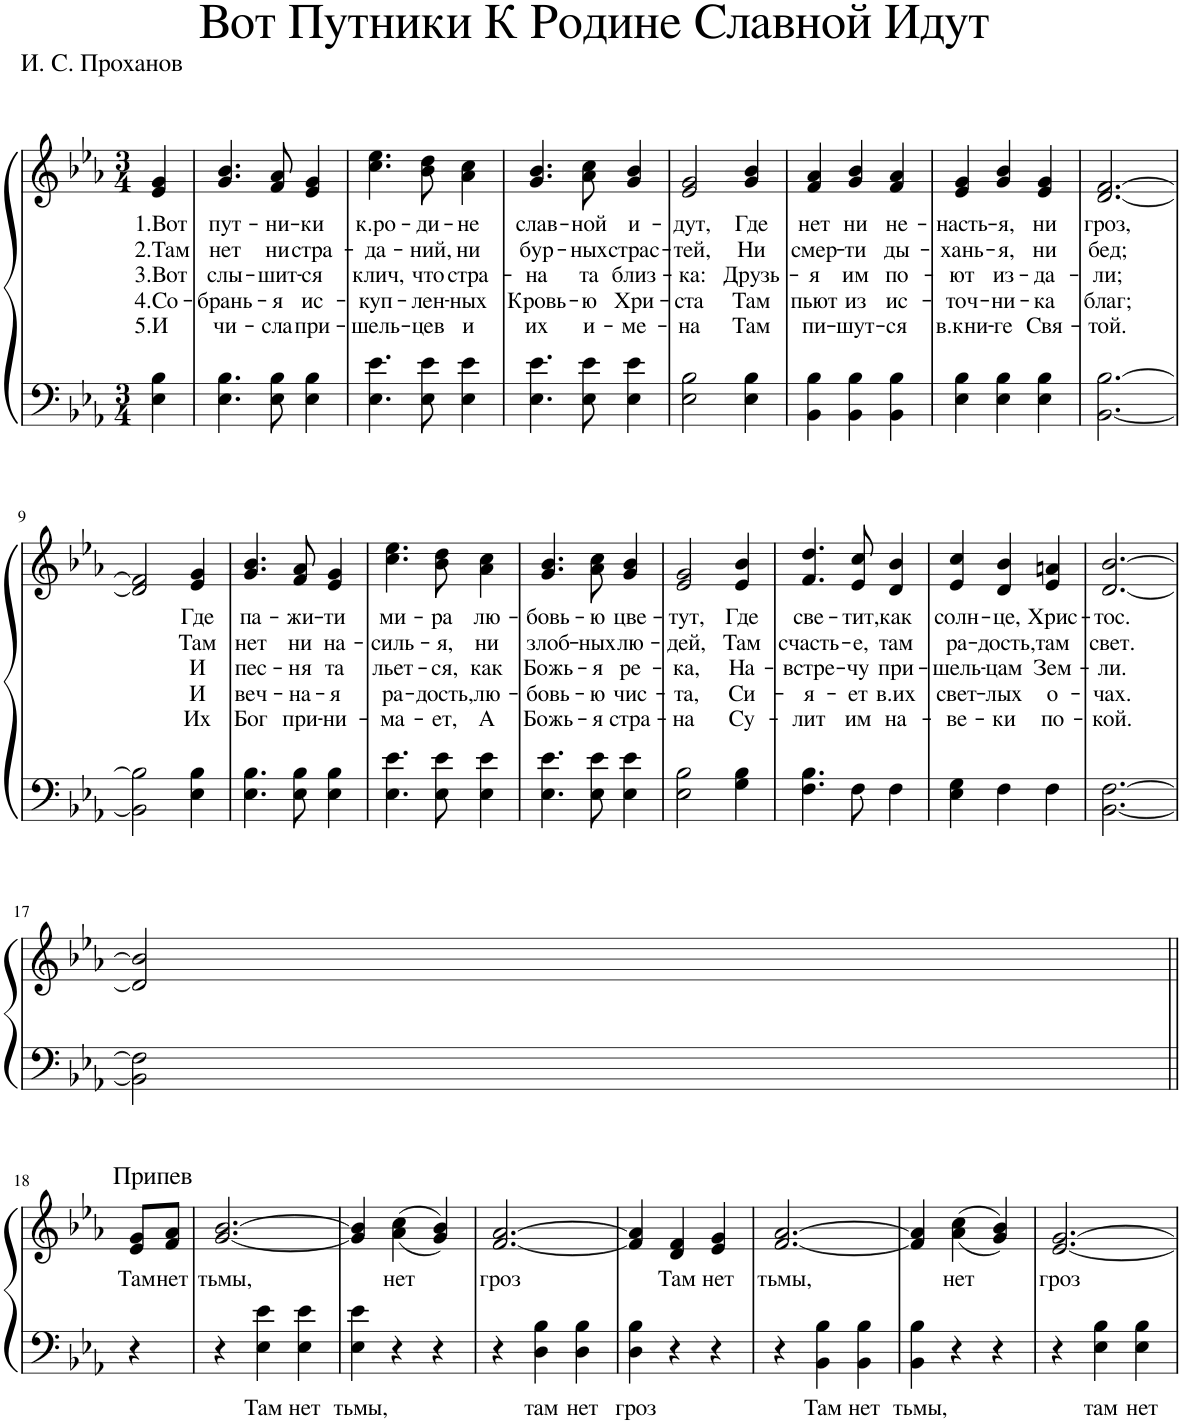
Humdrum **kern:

**kern	**text	**kern	**text	**text	**text	**text	**text
*part1	*part1	*part1	*part1	*part1	*part1	*part1	*part1
*staff2	*staff2	*staff1	*staff1	*staff1	*staff1	*staff1	*staff1
*I"Piano	*	*	*	*	*	*	*
*I'Pno.	*	*	*	*	*	*	*
*clefF4	*	*clefG2	*	*	*	*	*
*k[b-e-a-]	*	*k[b-e-a-]	*	*	*	*	*
*M3/4	*	*M3/4	*	*	*	*	*
=1	=1	=1	=1	=1	=1	=1	=1
!	!	!	!LO:LY:b	!LO:LY:b	!LO:LY:b	!LO:LY:b	!LO:LY:b
4E-\ 4B-\	.	4e-/ 4g/	1.Вот	2.Там	3.Вот	4.Со-	5.И
=2	=2	=2	=2	=2	=2	=2	=2
!	!	!	!LO:LY:b	!LO:LY:b	!LO:LY:b	!LO:LY:b	!LO:LY:b
4.E-\ 4.B-\	.	4.g/ 4.b-/	пут-	нет	слы-	-брань-	чи-
!	!	!	!LO:LY:b	!LO:LY:b	!LO:LY:b	!LO:LY:b	!LO:LY:b
8E-\ 8B-\	.	8f/ 8a-/	-ни-	ни	-шит-	-я	-сла
!	!	!	!LO:LY:b	!LO:LY:b	!LO:LY:b	!LO:LY:b	!LO:LY:b
4E-\ 4B-\	.	4e-/ 4g/	-ки	стра-	-ся	ис-	при-
=3	=3	=3	=3	=3	=3	=3	=3
!	!	!	!LO:LY:b	!LO:LY:b	!LO:LY:b	!LO:LY:b	!LO:LY:b
4.E-\ 4.e-\	.	4.cc\ 4.ee-\	к.ро-	-да-	клич,	-куп-	-шель-
!	!	!	!LO:LY:b	!LO:LY:b	!LO:LY:b	!LO:LY:b	!LO:LY:b
8E-\ 8e-\	.	8b-\ 8dd\	-ди-	-ний,	что	-лен-	-цев
!	!	!	!LO:LY:b	!LO:LY:b	!LO:LY:b	!LO:LY:b	!LO:LY:b
4E-\ 4e-\	.	4a-\ 4cc\	-не	ни	стра-	-ных	и
=4	=4	=4	=4	=4	=4	=4	=4
!	!	!	!LO:LY:b	!LO:LY:b	!LO:LY:b	!LO:LY:b	!LO:LY:b
4.E-\ 4.e-\	.	4.g/ 4.b-/	слав-	бур-	-на	Кровь-	их
!	!	!	!LO:LY:b	!LO:LY:b	!LO:LY:b	!LO:LY:b	!LO:LY:b
8E-\ 8e-\	.	8a-\ 8cc\	-ной	-ных	та	-ю	и-
!	!	!	!LO:LY:b	!LO:LY:b	!LO:LY:b	!LO:LY:b	!LO:LY:b
4E-\ 4e-\	.	4g/ 4b-/	и-	страс-	близ-	Хри-	-ме-
=5	=5	=5	=5	=5	=5	=5	=5
!	!	!	!LO:LY:b	!LO:LY:b	!LO:LY:b	!LO:LY:b	!LO:LY:b
2E-\ 2B-\	.	2e-/ 2g/	-дут,	-тей,	-ка:	-ста	-на
!	!	!	!LO:LY:b	!LO:LY:b	!LO:LY:b	!LO:LY:b	!LO:LY:b
4E-\ 4B-\	.	4g/ 4b-/	Где	Ни	Друзь-	Там	Там
=6	=6	=6	=6	=6	=6	=6	=6
!	!	!	!LO:LY:b	!LO:LY:b	!LO:LY:b	!LO:LY:b	!LO:LY:b
4BB-\ 4B-\	.	4f/ 4a-/	нет	смер-	-я	пьют	пи-
!	!	!	!LO:LY:b	!LO:LY:b	!LO:LY:b	!LO:LY:b	!LO:LY:b
4BB-\ 4B-\	.	4g/ 4b-/	ни	-ти	им	из	-шут-
!	!	!	!LO:LY:b	!LO:LY:b	!LO:LY:b	!LO:LY:b	!LO:LY:b
4BB-\ 4B-\	.	4f/ 4a-/	не-	ды-	по-	ис-	-ся
=7	=7	=7	=7	=7	=7	=7	=7
!	!	!	!LO:LY:b	!LO:LY:b	!LO:LY:b	!LO:LY:b	!LO:LY:b
4E-\ 4B-\	.	4e-/ 4g/	-насть-	-хань-	-ют	-точ-	в.кни-
!	!	!	!LO:LY:b	!LO:LY:b	!LO:LY:b	!LO:LY:b	!LO:LY:b
4E-\ 4B-\	.	4g/ 4b-/	-я,	-я,	из-	-ни-	-ге
!	!	!	!LO:LY:b	!LO:LY:b	!LO:LY:b	!LO:LY:b	!LO:LY:b
4E-\ 4B-\	.	4e-/ 4g/	ни	ни	-да-	-ка	Свя-
=8	=8	=8	=8	=8	=8	=8	=8
!	!	!	!LO:LY:b	!LO:LY:b	!LO:LY:b	!LO:LY:b	!LO:LY:b
[2.BB-\ [2.B-\	.	[2.d/ [2.f/	гроз,	бед;	-ли;	благ;	-той.
!!LO:LB:g=z
=9	=9	=9	=9	=9	=9	=9	=9
2BB-\] 2B-\]	.	2d/] 2f/]	.	.	.	.	.
!	!	!	!LO:LY:b	!LO:LY:b	!LO:LY:b	!LO:LY:b	!LO:LY:b
4E-\ 4B-\	.	4e-/ 4g/	Где	Там	И	И	Их
=10	=10	=10	=10	=10	=10	=10	=10
!	!	!	!LO:LY:b	!LO:LY:b	!LO:LY:b	!LO:LY:b	!LO:LY:b
4.E-\ 4.B-\	.	4.g/ 4.b-/	па-	нет	пес-	веч-	Бог
!	!	!	!LO:LY:b	!LO:LY:b	!LO:LY:b	!LO:LY:b	!LO:LY:b
8E-\ 8B-\	.	8f/ 8a-/	-жи-	ни	-ня	-на-	при-
!	!	!	!LO:LY:b	!LO:LY:b	!LO:LY:b	!LO:LY:b	!LO:LY:b
4E-\ 4B-\	.	4e-/ 4g/	-ти	на-	та	-я	-ни-
=11	=11	=11	=11	=11	=11	=11	=11
!	!	!	!LO:LY:b	!LO:LY:b	!LO:LY:b	!LO:LY:b	!LO:LY:b
4.E-\ 4.e-\	.	4.cc\ 4.ee-\	ми-	-силь-	льет-	ра-	-ма-
!	!	!	!LO:LY:b	!LO:LY:b	!LO:LY:b	!LO:LY:b	!LO:LY:b
8E-\ 8e-\	.	8b-\ 8dd\	-ра	-я,	-ся,	-дость,	-ет,
!	!	!	!LO:LY:b	!LO:LY:b	!LO:LY:b	!LO:LY:b	!LO:LY:b
4E-\ 4e-\	.	4a-\ 4cc\	лю-	ни	как	лю-	А
=12	=12	=12	=12	=12	=12	=12	=12
!	!	!	!LO:LY:b	!LO:LY:b	!LO:LY:b	!LO:LY:b	!LO:LY:b
4.E-\ 4.e-\	.	4.g/ 4.b-/	-бовь-	злоб-	Божь-	-бовь-	Божь-
!	!	!	!LO:LY:b	!LO:LY:b	!LO:LY:b	!LO:LY:b	!LO:LY:b
8E-\ 8e-\	.	8a-\ 8cc\	-ю	-ных	-я	-ю	-я
!	!	!	!LO:LY:b	!LO:LY:b	!LO:LY:b	!LO:LY:b	!LO:LY:b
4E-\ 4e-\	.	4g/ 4b-/	цве-	лю-	ре-	чис-	стра-
=13	=13	=13	=13	=13	=13	=13	=13
!	!	!	!LO:LY:b	!LO:LY:b	!LO:LY:b	!LO:LY:b	!LO:LY:b
2E-\ 2B-\	.	2e-/ 2g/	-тут,	-дей,	-ка,	-та,	-на
!	!	!	!LO:LY:b	!LO:LY:b	!LO:LY:b	!LO:LY:b	!LO:LY:b
4G\ 4B-\	.	4e-/ 4b-/	Где	Там	На-	Си-	Су-
=14	=14	=14	=14	=14	=14	=14	=14
!	!	!	!LO:LY:b	!LO:LY:b	!LO:LY:b	!LO:LY:b	!LO:LY:b
4.F\ 4.B-\	.	4.f/ 4.dd/	све-	счасть-	-встре-	-я-	-лит
!	!	!	!LO:LY:b	!LO:LY:b	!LO:LY:b	!LO:LY:b	!LO:LY:b
8F\	.	8e-/ 8cc/	-тит,	-е,	-чу	-ет	им
!	!	!	!LO:LY:b	!LO:LY:b	!LO:LY:b	!LO:LY:b	!LO:LY:b
4F\	.	4d/ 4b-/	как	там	при-	в.их	на-
=15	=15	=15	=15	=15	=15	=15	=15
!	!	!	!LO:LY:b	!LO:LY:b	!LO:LY:b	!LO:LY:b	!LO:LY:b
4E-\ 4G\	.	4e-/ 4cc/	солн-	ра-	-шель-	свет-	-ве-
!	!	!	!LO:LY:b	!LO:LY:b	!LO:LY:b	!LO:LY:b	!LO:LY:b
4F\	.	4d/ 4b-/	-це,	-дость,	-цам	-лых	-ки
!	!	!	!LO:LY:b	!LO:LY:b	!LO:LY:b	!LO:LY:b	!LO:LY:b
4F\	.	4e-/ 4an/	Хрис-	там	Зем-	о-	по-
=16	=16	=16	=16	=16	=16	=16	=16
!	!	!	!LO:LY:b	!LO:LY:b	!LO:LY:b	!LO:LY:b	!LO:LY:b
[2.BB-\ [2.F\	.	[2.d/ [2.b-/	-тос.	свет.	-ли.	-чах.	-кой.
!!LO:LB:g=z
=17	=17	=17	=17	=17	=17	=17	=17
2BB-\] 2F\]	.	2d/] 2b-/]	.	.	.	.	.
!!LO:LB:g=z
=18||	=18||	=18||	=18||	=18||	=18||	=18||	=18||
!	!	!LO:TX:a:t=Припев	!	!	!	!	!
!	!	!	!LO:LY:b	!	!	!	!
4r	.	8e-/ 8g/L	Там	.	.	.	.
!	!	!	!LO:LY:b	!	!	!	!
.	.	8f/ 8a-/J	нет	.	.	.	.
=19	=19	=19	=19	=19	=19	=19	=19
!	!	!	!LO:LY:b	!	!	!	!
4r	.	[2.g/ [2.b-/	тьмы,	.	.	.	.
!	!LO:LY:b	!	!	!	!	!	!
4E-\ 4e-\	Там	.	.	.	.	.	.
!	!LO:LY:b	!	!	!	!	!	!
4E-\ 4e-\	нет	.	.	.	.	.	.
=20	=20	=20	=20	=20	=20	=20	=20
!	!LO:LY:b	!	!	!	!	!	!
4E-\ 4e-\	тьмы,	4g/] 4b-/]	.	.	.	.	.
!	!	!	!LO:LY:b	!	!	!	!
4r	.	((<4a-\ 4cc\	нет	.	.	.	.
4r	.	4g/ 4b-/))	.	.	.	.	.
=21	=21	=21	=21	=21	=21	=21	=21
!	!	!	!LO:LY:b	!	!	!	!
4r	.	[2.f/ [2.a-/	гроз	.	.	.	.
!	!LO:LY:b	!	!	!	!	!	!
4D\ 4B-\	там	.	.	.	.	.	.
!	!LO:LY:b	!	!	!	!	!	!
4D\ 4B-\	нет	.	.	.	.	.	.
=22	=22	=22	=22	=22	=22	=22	=22
!	!LO:LY:b	!	!	!	!	!	!
4D\ 4B-\	гроз	4f/] 4a-/]	.	.	.	.	.
!	!	!	!LO:LY:b	!	!	!	!
4r	.	4d/ 4f/	Там	.	.	.	.
!	!	!	!LO:LY:b	!	!	!	!
4r	.	4e-/ 4g/	нет	.	.	.	.
=23	=23	=23	=23	=23	=23	=23	=23
!	!	!	!LO:LY:b	!	!	!	!
4r	.	[2.f/ [2.a-/	тьмы,	.	.	.	.
!	!LO:LY:b	!	!	!	!	!	!
4BB-\ 4B-\	Там	.	.	.	.	.	.
!	!LO:LY:b	!	!	!	!	!	!
4BB-\ 4B-\	нет	.	.	.	.	.	.
=24	=24	=24	=24	=24	=24	=24	=24
!	!LO:LY:b	!	!	!	!	!	!
4BB-\ 4B-\	тьмы,	4f/] 4a-/]	.	.	.	.	.
!	!	!	!LO:LY:b	!	!	!	!
4r	.	((<4a-\ 4cc\	нет	.	.	.	.
4r	.	4g/ 4b-/))	.	.	.	.	.
=25	=25	=25	=25	=25	=25	=25	=25
!	!	!	!LO:LY:b	!	!	!	!
4r	.	[2.e-/ [2.g/	гроз	.	.	.	.
!	!LO:LY:b	!	!	!	!	!	!
4E-\ 4B-\	там	.	.	.	.	.	.
!	!LO:LY:b	!	!	!	!	!	!
4E-\ 4B-\	нет	.	.	.	.	.	.
=	=	=	=	=	=	=	=
*-	*-	*-	*-	*-	*-	*-	*-
